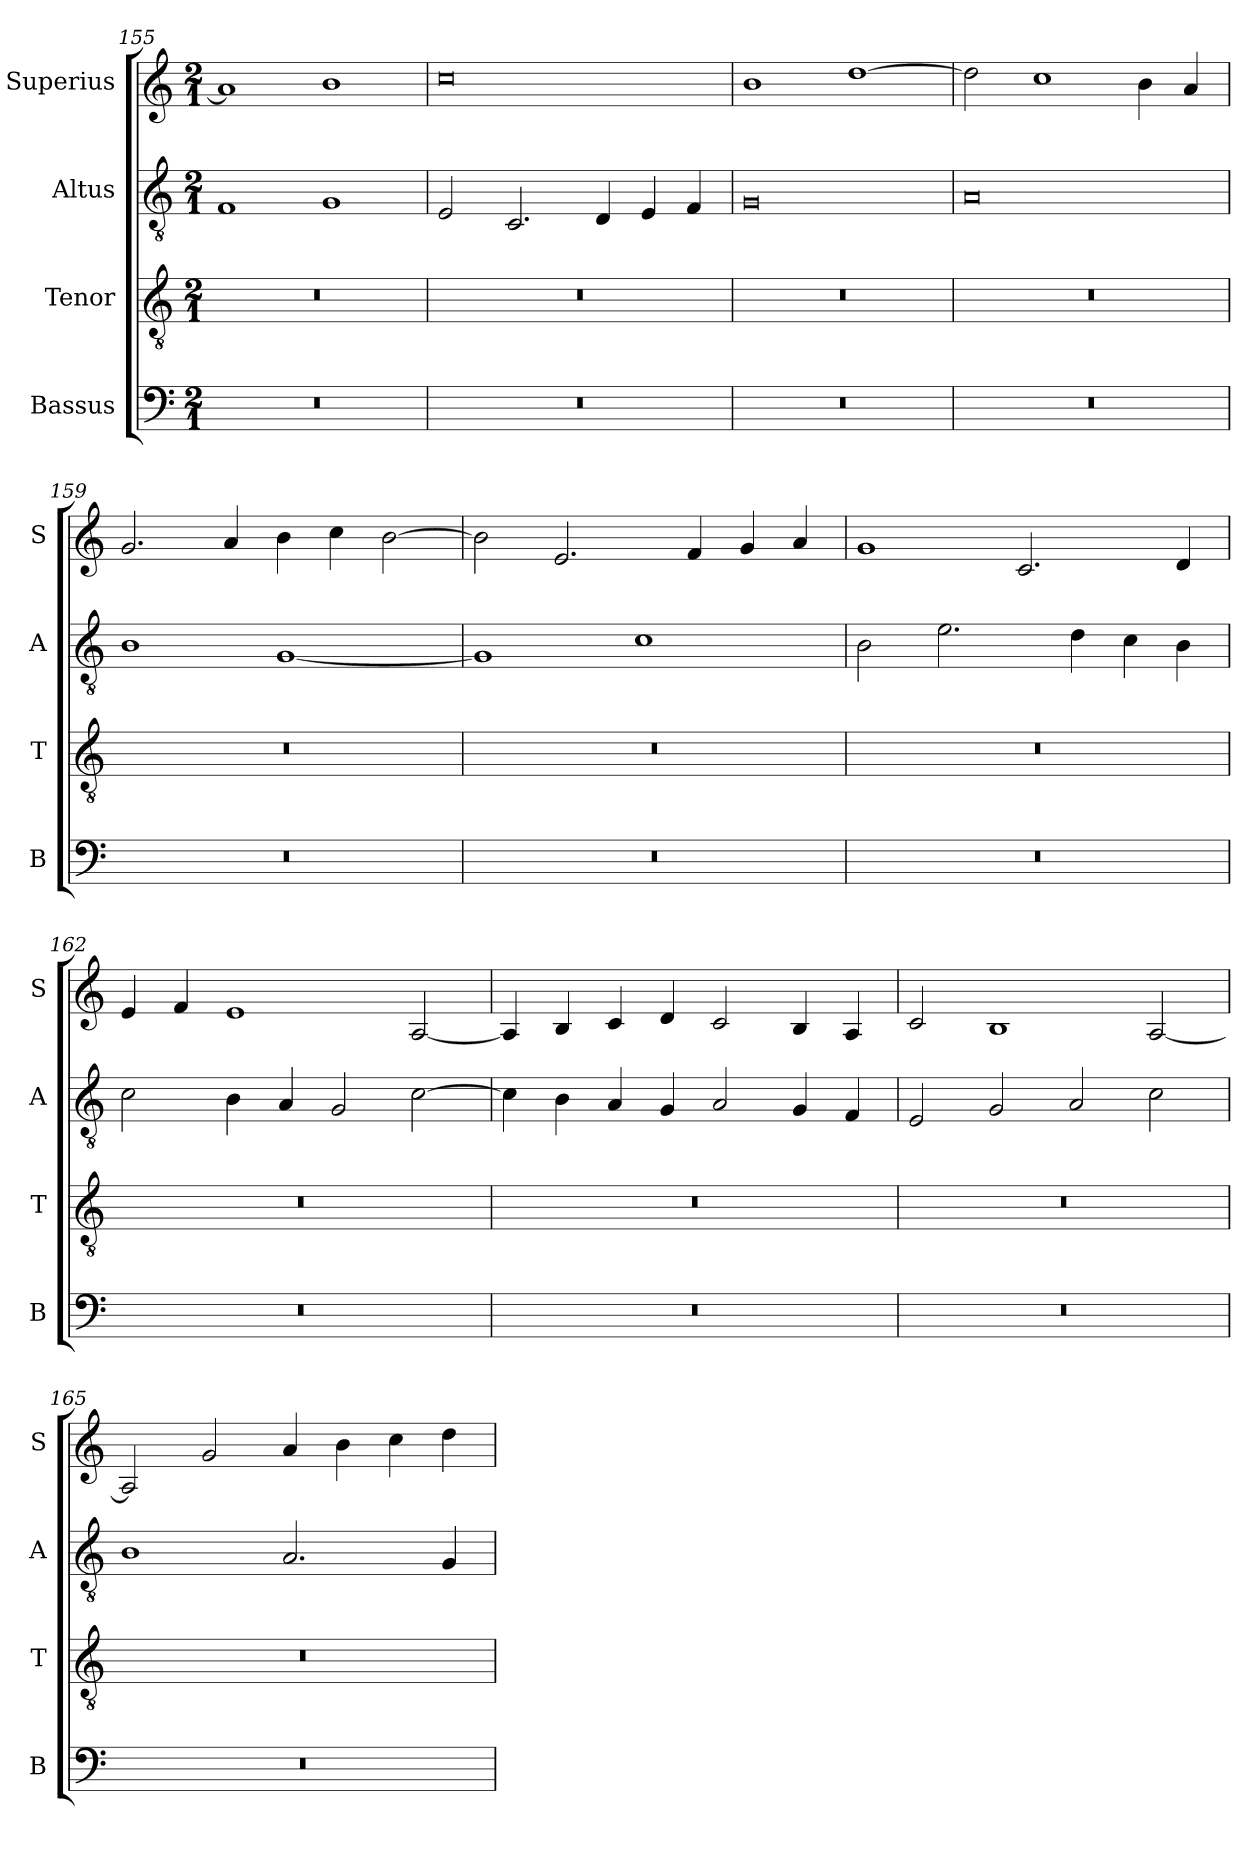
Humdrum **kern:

**kern	**kern	**kern	**kern
*part4	*part3	*part2	*part1
*staff4	*staff3	*staff2	*staff1
*I"Bassus	*I"Tenor	*I"Altus	*I"Superius
*I'B	*I'T	*I'A	*I'S
*clefF4	*clefGv2	*clefGv2	*clefG2
*k[]	*k[]	*k[]	*k[]
*M2/1	*M2/1	*M2/1	*M2/1
=155	=155	=155	=155
0r	0r	1F	1a]
.	.	1G	1b
=156	=156	=156	=156
0r	0r	2E	0cc
.	.	2.C	.
.	.	4D	.
.	.	4E	.
.	.	4F	.
=157	=157	=157	=157
0r	0r	0G	1b
.	.	.	[1dd
=158	=158	=158	=158
0r	0r	0A	2dd]
.	.	.	1cc
.	.	.	4b
.	.	.	4a
=159	=159	=159	=159
0r	0r	1B	2.g
.	.	.	4a
.	.	[1G	4b
.	.	.	4cc
.	.	.	[2b
=160	=160	=160	=160
0r	0r	1G]	2b]
.	.	.	2.e
.	.	1c	.
.	.	.	4f
.	.	.	4g
.	.	.	4a
=161	=161	=161	=161
0r	0r	2B	1g
.	.	2.e	.
.	.	.	2.c
.	.	4d	.
.	.	4c	.
.	.	4B	4d
=162	=162	=162	=162
0r	0r	2c	4e
.	.	.	4f
.	.	4B	1e
.	.	4A	.
.	.	2G	.
.	.	[2c	[2A
=163	=163	=163	=163
0r	0r	4c]	4A]
.	.	4B	4B
.	.	4A	4c
.	.	4G	4d
.	.	2A	2c
.	.	4G	4B
.	.	4F	4A
=164	=164	=164	=164
0r	0r	2E	2c
.	.	2G	1B
.	.	2A	.
.	.	2c	[2A
=165	=165	=165	=165
0r	0r	1B	2A]
.	.	.	2g
.	.	2.A	4a
.	.	.	4b
.	.	.	4cc
.	.	4G	4dd
=	=	=	=
*-	*-	*-	*-
